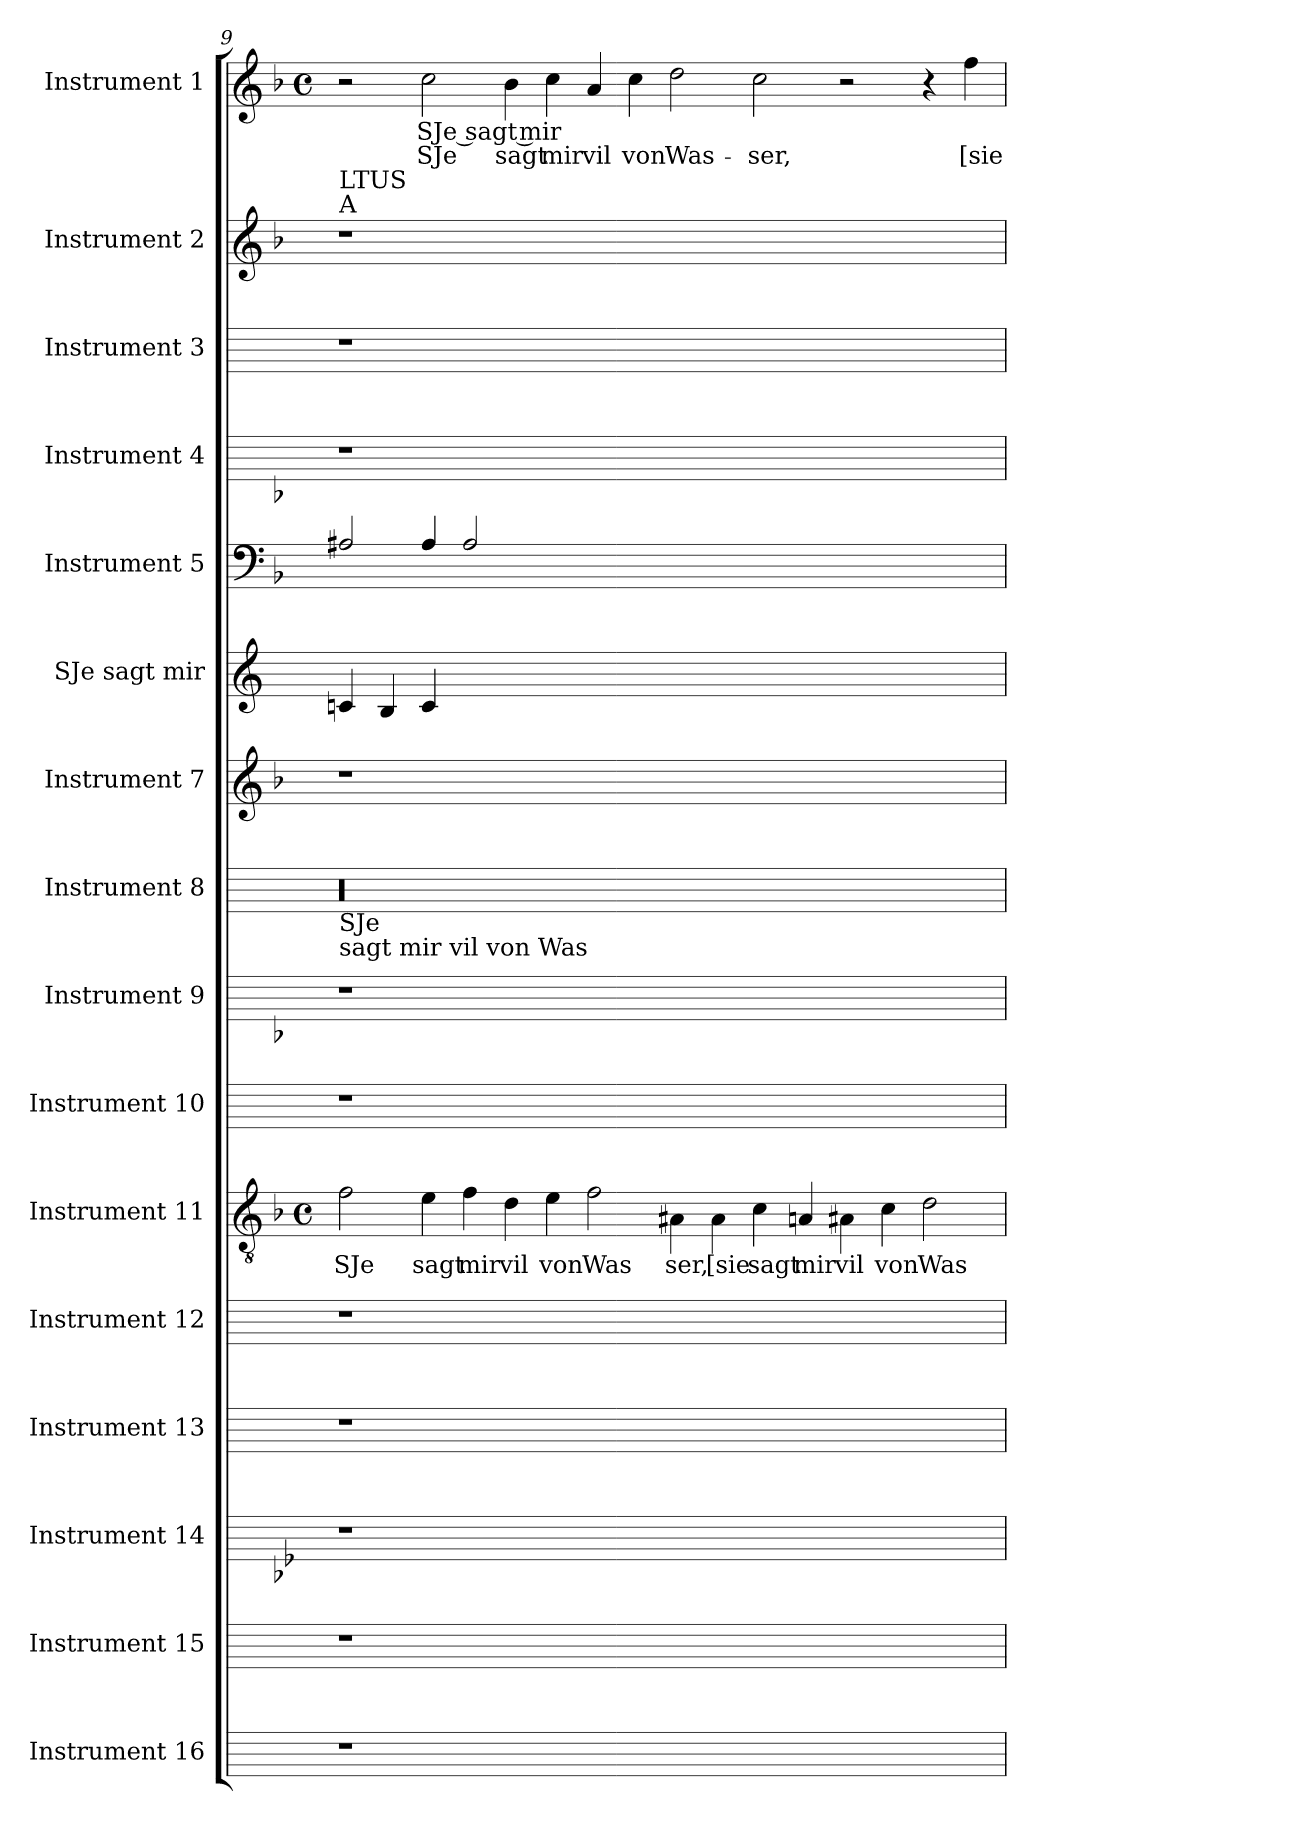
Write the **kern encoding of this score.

**kern	**kern	**kern	**kern	**kern	**kern	**text	**kern	**kern	**kern	**kern	**kern	**kern	**kern	**kern	**kern	**kern	**text	**text
*part16	*part15	*part14	*part13	*part12	*part11	*part11	*part10	*part9	*part8	*part7	*part6	*part5	*part4	*part3	*part2	*part1	*part1	*part1
*staff16	*staff15	*staff14	*staff13	*staff12	*staff11	*staff11	*staff10	*staff9	*staff8	*staff7	*staff6	*staff5	*staff4	*staff3	*staff2	*staff1	*staff1	*staff1
*I"Instrument 16	*I"Instrument 15	*I"Instrument 14	*I"Instrument 13	*I"Instrument 12	*I"Instrument 11	*	*I"Instrument 10	*I"Instrument 9	*I"Instrument 8	*I"Instrument 7	*I"SJe sagt mir	*I"Instrument 5	*I"Instrument 4	*I"Instrument 3	*I"Instrument 2	*I"Instrument 1	*	*
!!LO:PB:g=z
*	*	*	*	*	*clefGv2	*	*	*	*	*clefG2	*	*	*	*	*clefG2	*clefG2	*	*
*ITrd1c2	*ITrd1c2	*	*ITrd1c2	*ITrd1c2	*ITrd1c2	*	*ITrd1c2	*ITrd-3c-5	*ITrd-3c-5	*ITrd1c2	*ITrd1c2	*ITrd1c2	*ITrd-3c-5	*ITrd1c2	*ITrd1c2	*ITrd-3c-5	*	*
*	*	*k[b-e-]	*	*	*k[b-e-a-]	*	*	*k[b-e-]	*k[b-]	*k[b-e-a-]	*	*k[b-e-a-]	*k[b-e-]	*	*k[b-e-a-]	*k[b-e-]	*	*
*	*	*B-:	*	*	*E-:	*	*	*B-:	*F:	*E-:	*	*E-:	*B-:	*	*E-:	*B-:	*	*
*	*	*	*	*	*M4/4	*	*	*	*	*	*	*	*	*	*	*M4/4	*	*
*	*	*	*	*	*met(c)	*	*	*	*	*	*	*	*	*	*	*met(c)	*	*
=9	=9	=9	=9	=9	=9	=9	=9	=9	=9	=9	=9	=9	=9	=9	=9	=9	=9	=9
!	!	!	!	!	!	!	!	!	!	!	!	!	!	!	!LO:TX:a:t=A	!	!	!
!	!	!	!	!	!	!	!	!	!	!	!	!	!	!	!LO:TX:a:t=LTUS	!	!	!
!	!	!	!	!	!	!	!	!	!LO:TX:b:t=SJe	!	!	!	!	!	!	!	!	!
!	!	!	!	!	!	!	!	!	!LO:TX:b:t=sagt mir vil von Was	!	!	!	!	!	!	!	!	!
!	!	!	!	!	!	!LO:LY:b:cj	!	!	!	!	!	!	!	!	!	!	!	!
1r	1r	1r	1r	1r	2e-\	SJe	1r	1r	00r	1r	4B-/	2G#/	1r	1r	1r	2r	.	.
.	.	.	.	.	.	.	.	.	.	.	4A/	.	.	.	.	.	.	.
!	!	!	!	!	!	!LO:LY:b:cj	!	!	!	!	!	!	!	!	!	!	!LO:LY:b:rj	!LO:LY:b:cj
.	.	.	.	.	4d\	sagt	.	.	.	.	4B-/	4G#/	.	.	.	2ff\	SJe sagt mir	SJe
!	!	!	!	!	!	!LO:LY:b:cj	!	!	!	!	!	!	!	!	!	!	!	!
.	.	.	.	.	4e-\	mir	.	.	.	.	0ryy	2G#/	.	.	.	.	.	.
!	!	!	!	!	!	!LO:LY:b:cj	!	!	!	!	!	!	!	!	!	!	!	!LO:LY:b:cj
0.ryy	0.ryy	0.ryy	0.ryy	0.ryy	4c\	vil	0.ryy	0.ryy	.	0.ryy	.	.	0.ryy	0.ryy	0.ryy	4ee-\	.	sagt
!	!	!	!	!	!	!LO:LY:b:cj	!	!	!	!	!	!	!	!	!	!	!	!LO:LY:b:cj
.	.	.	.	.	4d\	von	.	.	.	.	.	0ryy	.	.	.	4ff\	.	mir
!	!	!	!	!	!	!LO:LY:b:cj	!	!	!	!	!	!	!	!	!	!	!	!LO:LY:b:cj
.	.	.	.	.	2e-\	Was	.	.	.	.	.	.	.	.	.	4dd/	.	vil
!	!	!	!	!	!	!	!	!	!	!	!	!	!	!	!	!	!	!LO:LY:b:cj
.	.	.	.	.	.	.	.	.	.	.	.	.	.	.	.	4ff\	.	von
!	!	!	!	!	!	!LO:LY:b:cj	!	!	!	!	!	!	!	!	!	!	!	!LO:LY:b:cj
.	.	.	.	.	4G#\	ser,	.	.	.	.	.	.	.	.	.	2gg\	.	Was-
!	!	!	!	!	!	!LO:LY:b:cj	!	!	!	!	!	!	!	!	!	!	!	!
.	.	.	.	.	4G#\	[sie	.	.	.	.	.	.	.	.	.	.	.	.
!	!	!	!	!	!	!LO:LY:b:cj	!	!	!	!	!	!	!	!	!	!	!	!LO:LY:b:cj
.	.	.	.	.	4B-\	sagt	.	.	.	.	.	.	.	.	.	2ff\	.	-ser,
!	!	!	!	!	!	!LO:LY:b:cj	!	!	!	!	!	!	!	!	!	!	!	!
.	.	.	.	.	4G/	mir	.	.	.	.	1ryy	.	.	.	.	.	.	.
!	!	!	!	!	!	!LO:LY:b:cj	!	!	!	!	!	!	!	!	!	!	!	!
.	.	.	.	.	4G#\	vil	.	.	.	.	.	.	.	.	.	2r	.	.
!	!	!	!	!	!	!LO:LY:b:cj	!	!	!	!	!	!	!	!	!	!	!	!
.	.	.	.	.	4B-\	von	.	.	.	.	.	2.ryy	.	.	.	.	.	.
!	!	!	!	!	!	!LO:LY:b:cj	!	!	!	!	!	!	!	!	!	!	!	!
.	.	.	.	.	2c\	Was	.	.	.	.	.	.	.	.	.	4r	.	.
!	!	!	!	!	!	!	!	!	!	!	!	!	!	!	!	!	!	!LO:LY:b:cj
.	.	.	.	.	.	.	.	.	.	.	4ryy	.	.	.	.	4bb-\	.	[sie
=	=	=	=	=	=	=	=	=	=	=	=	=	=	=	=	=	=	=
*-	*-	*-	*-	*-	*-	*-	*-	*-	*-	*-	*-	*-	*-	*-	*-	*-	*-	*-
